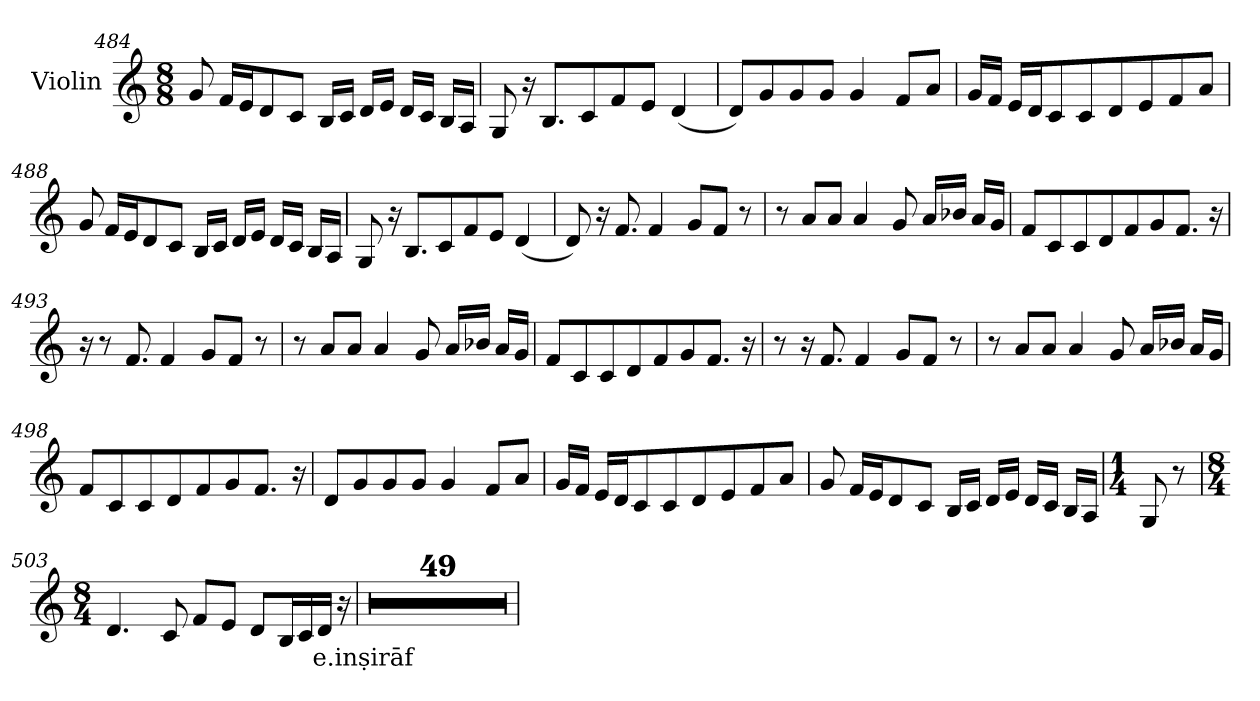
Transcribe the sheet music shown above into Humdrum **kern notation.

**kern	**text
*part1	*part1
*staff1	*staff1
*I"Violin	*
*clefG2	*
*k[]	*
*M8/8	*
=484	=484
8g/	.
16f/LL	.
16e/J	.
8d/	.
8c/J	.
16B/LL	.
16c/JJ	.
16d/LL	.
16e/JJ	.
16d/LL	.
16c/JJ	.
16B/LL	.
16A/JJ	.
!!LO:LB:g=z
=485	=485
8G/	.
16r	.
8.B/L	.
8c/	.
8f/	.
8e/J	.
(<4d/	.
=486	=486
8d/L)	.
8g/	.
8g/	.
8g/J	.
4g/	.
8f/L	.
8a/J	.
=487	=487
16g/LL	.
16f/JJ	.
16e/LL	.
16d/J	.
8c/	.
8c/	.
8d/	.
8e/	.
8f/	.
8a/J	.
!!LO:LB:g=z
=488	=488
8g/	.
16f/LL	.
16e/J	.
8d/	.
8c/J	.
16B/LL	.
16c/JJ	.
16d/LL	.
16e/JJ	.
16d/LL	.
16c/JJ	.
16B/LL	.
16A/JJ	.
=489	=489
8G/	.
16r	.
8.B/L	.
8c/	.
8f/	.
8e/J	.
(<4d/	.
=490	=490
8d/)	.
16r	.
8.f/	.
4f/	.
8g/L	.
8f/J	.
8r	.
!!LO:LB:g=z
=491	=491
8r	.
8a/L	.
8a/J	.
4a/	.
8g/	.
16a/LL	.
16b-X/JJ	.
16a/LL	.
16g/JJ	.
=492	=492
8f/L	.
8c/	.
8c/	.
8d/	.
8f/	.
8g/	.
8.f/J	.
16r	.
=493	=493
16r	.
8r	.
8.f/	.
4f/	.
8g/L	.
8f/J	.
8r	.
=494	=494
8r	.
8a/L	.
8a/J	.
4a/	.
8g/	.
16a/LL	.
16b-X/JJ	.
16a/LL	.
16g/JJ	.
!!LO:LB:g=z
=495	=495
8f/L	.
8c/	.
8c/	.
8d/	.
8f/	.
8g/	.
8.f/J	.
16r	.
=496	=496
8r	.
16r	.
8.f/	.
4f/	.
8g/L	.
8f/J	.
8r	.
=497	=497
8r	.
8a/L	.
8a/J	.
4a/	.
8g/	.
16a/LL	.
16b-X/JJ	.
16a/LL	.
16g/JJ	.
=498	=498
8f/L	.
8c/	.
8c/	.
8d/	.
8f/	.
8g/	.
8.f/J	.
16r	.
!!LO:LB:g=z
=499	=499
8d/L	.
8g/	.
8g/	.
8g/J	.
4g/	.
8f/L	.
8a/J	.
=500	=500
16g/LL	.
16f/JJ	.
16e/LL	.
16d/J	.
8c/	.
8c/	.
8d/	.
8e/	.
8f/	.
8a/J	.
=501	=501
8g/	.
16f/LL	.
16e/J	.
8d/	.
8c/J	.
16B/LL	.
16c/JJ	.
16d/LL	.
16e/JJ	.
16d/LL	.
16c/JJ	.
16B/LL	.
16A/JJ	.
=502	=502
*M1/4	*
*MM70	*
8G/	.
8r	.
!!LO:LB:g=z
=503	=503
*M8/4	*
4.d/	.
8c/	.
8f/L	.
8e/J	.
8d/L	.
16B/L	.
16c/	.
!	!LO:LY:b
16d/JJ	e.inṣirāf
16r	.
=504	=504
0r	.
=505	=505
0r	.
=506	=506
0r	.
=507	=507
0r	.
=508	=508
0r	.
!!LO:LB:g=z
=509	=509
0r	.
=510	=510
0r	.
=511	=511
0r	.
=512	=512
0r	.
=513	=513
0r	.
=514	=514
0r	.
=515	=515
0r	.
=516	=516
0r	.
!!LO:PB:g=z
=517	=517
0r	.
=518	=518
0r	.
=519	=519
0r	.
=520	=520
0r	.
=521	=521
0r	.
=522	=522
0r	.
=523	=523
0r	.
=524	=524
0r	.
!!LO:LB:g=z
=525	=525
0r	.
=526	=526
0r	.
=527	=527
0r	.
=528	=528
0r	.
=529	=529
0r	.
=530	=530
0r	.
=531	=531
0r	.
=532	=532
0r	.
!!LO:LB:g=z
=533	=533
0r	.
=534	=534
0r	.
=535	=535
0r	.
=536	=536
0r	.
=537	=537
0r	.
=538	=538
0r	.
=539	=539
0r	.
=540	=540
0r	.
!!LO:LB:g=z
=541	=541
0r	.
=542	=542
0r	.
=543	=543
0r	.
=544	=544
0r	.
=545	=545
0r	.
=546	=546
0r	.
=547	=547
0r	.
=548	=548
0r	.
!!LO:LB:g=z
=549	=549
0r	.
=550	=550
0r	.
=551	=551
0r	.
=552	=552
0r	.
=	=
*-	*-
